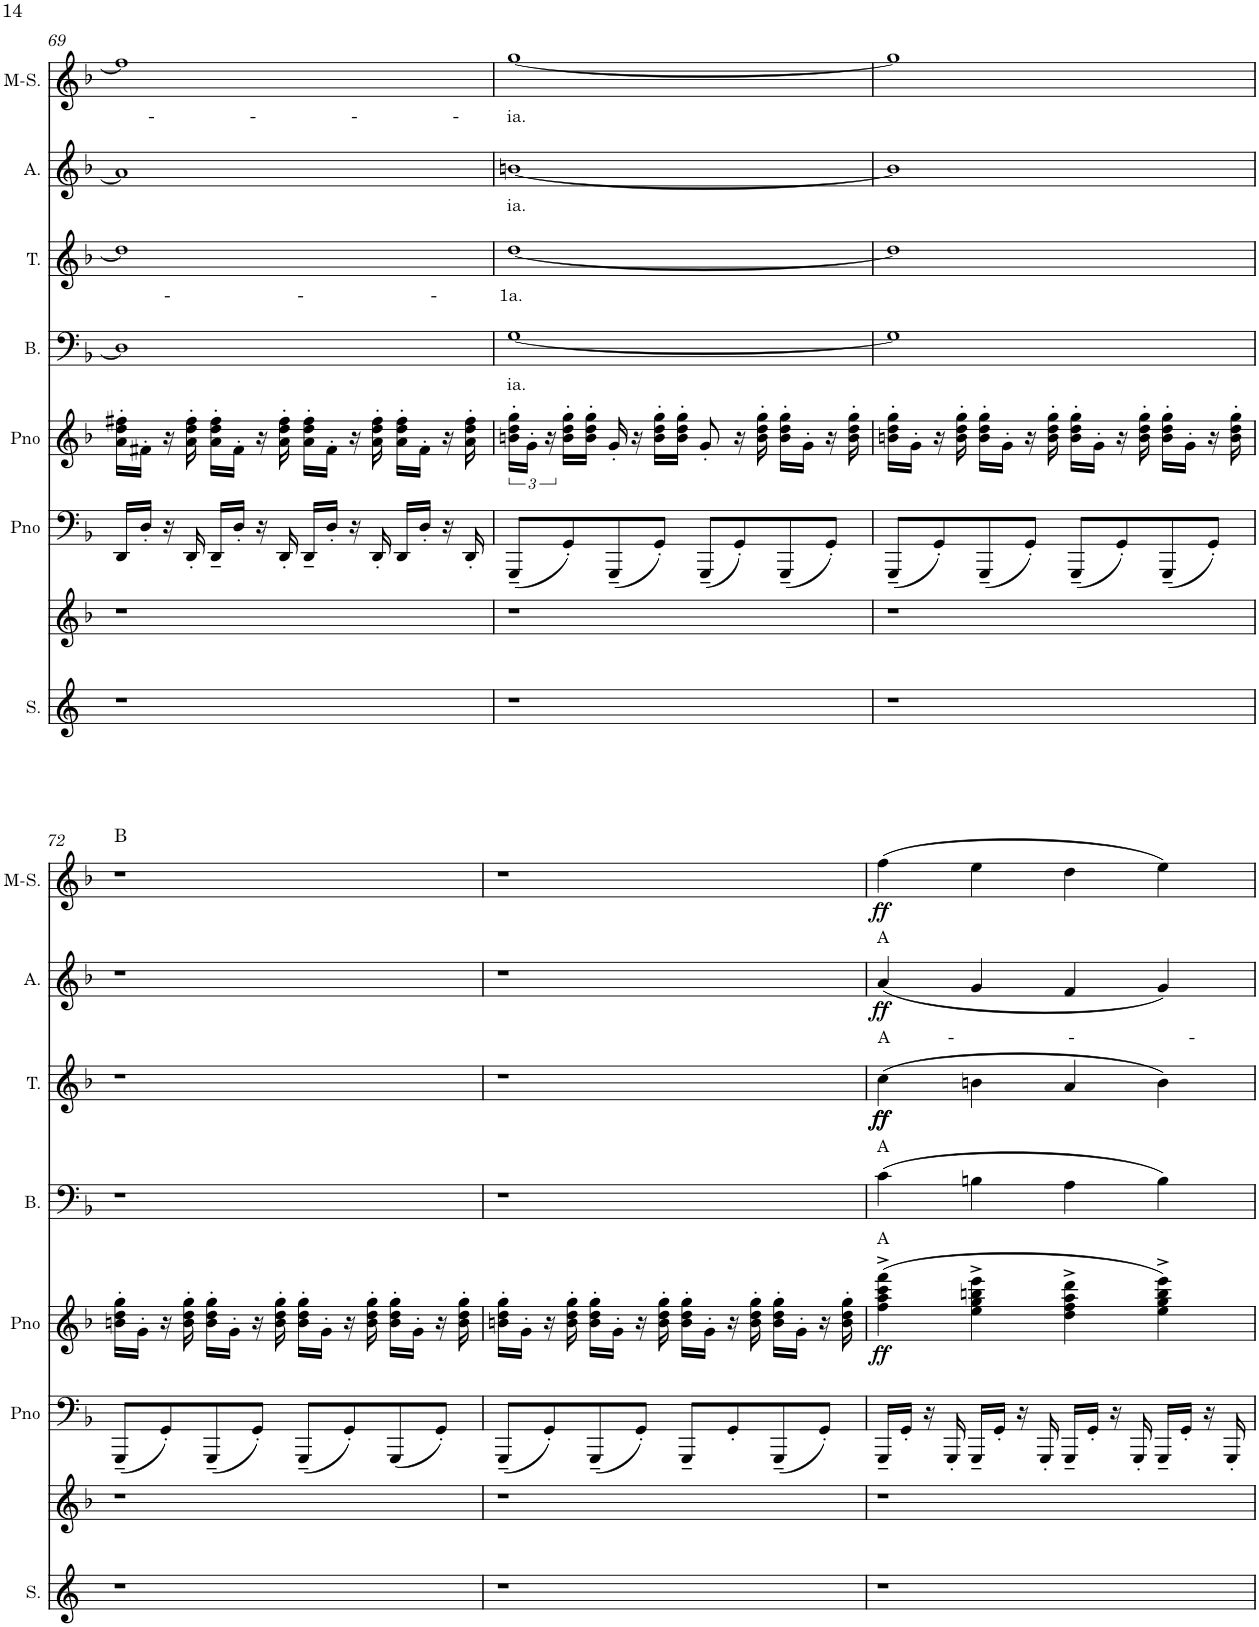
**kern	**kern	**kern	**kern	**dynam	**kern	**text	**kern	**text	**dynam	**kern	**text	**dynam	**kern	**text	**dynam	**harte
*part8	*part7	*part6	*part5	*part5	*part4	*part4	*part3	*part3	*part3	*part2	*part2	*part2	*part1	*part1	*part1	*part1
*staff8	*staff7	*staff6	*staff5	*staff5	*staff4	*staff4	*staff3	*staff3	*staff3	*staff2	*staff2	*staff2	*staff1	*staff1	*staff1	*
*I"Soprano	*I"Piano	*I"PIANO	*I"PIANO	*	*I"BASS	*	*I"TENOR	*	*	*I"ALTO	*	*	*I"Mezzo-soprano	*	*	*
*I'S.	*I'Pno	*I'Pno	*I'Pno	*	*I'B.	*	*I'T.	*	*	*I'A.	*	*	*I'M-S.	*	*	*
!!LO:PB:g=z
*clefG2	*clefG2	*clefF4	*clefG2	*	*clefF4	*	*clefG2	*	*	*clefG2	*	*	*clefG2	*	*	*
*k[]	*k[b-]	*k[b-]	*k[b-]	*	*k[b-]	*	*k[b-]	*	*	*k[b-]	*	*	*k[b-]	*	*	*
*	*	*M4/4	*M4/4	*	*M4/4	*	*M4/4	*	*	*M4/4	*	*	*M4/4	*	*	*
=69	=69	=69	=69	=69	=69	=69	=69	=69	=69	=69	=69	=69	=69	=69	=69	=69
1r	1r	16DD/LL	16a\' 16dd\' 16ff#X\'LL	.	1D]	.	1dd]	.	.	1a]	.	.	1ff#]	.	.	.
.	.	16D'/JJ	16f#X'\JJ	.	.	.	.	.	.	.	.	.	.	.	.	.
.	.	16r	16r	.	.	.	.	.	.	.	.	.	.	.	.	.
.	.	16DD'/	16a\' 16dd\' 16ff#\'	.	.	.	.	.	.	.	.	.	.	.	.	.
.	.	16DD~/LL	16a\' 16dd\' 16ff#\'LL	.	.	.	.	.	.	.	.	.	.	.	.	.
.	.	16D'/JJ	16f#'\JJ	.	.	.	.	.	.	.	.	.	.	.	.	.
.	.	16r	16r	.	.	.	.	.	.	.	.	.	.	.	.	.
.	.	16DD'/	16a\' 16dd\' 16ff#\'	.	.	.	.	.	.	.	.	.	.	.	.	.
.	.	16DD~/LL	16a\' 16dd\' 16ff#\'LL	.	.	.	.	.	.	.	.	.	.	.	.	.
.	.	16D'/JJ	16f#'\JJ	.	.	.	.	.	.	.	.	.	.	.	.	.
.	.	16r	16r	.	.	.	.	.	.	.	.	.	.	.	.	.
.	.	16DD'/	16a\' 16dd\' 16ff#\'	.	.	.	.	.	.	.	.	.	.	.	.	.
.	.	16DD/LL	16a\' 16dd\' 16ff#\'LL	.	.	.	.	.	.	.	.	.	.	.	.	.
.	.	16D'/JJ	16f#'\JJ	.	.	.	.	.	.	.	.	.	.	.	.	.
.	.	16r	16r	.	.	.	.	.	.	.	.	.	.	.	.	.
.	.	16DD'/	16a\' 16dd\' 16ff#\'	.	.	.	.	.	.	.	.	.	.	.	.	.
=70	=70	=70	=70	=70	=70	=70	=70	=70	=70	=70	=70	=70	=70	=70	=70	=70
!	!	!	!	!	!	!LO:LY:b	!	!LO:LY:b	!	!	!LO:LY:b	!	!	!LO:LY:b	!	!
1r	1r	(8GGG~/L	24bn\' 24dd\' 24gg\'LL	.	[1G	ia.	[1dd	-1a.	.	[1bn	ia.	.	[1gg	-ia.	.	.
.	.	.	24g'\JJ	.	.	.	.	.	.	.	.	.	.	.	.	.
.	.	.	24r	.	.	.	.	.	.	.	.	.	.	.	.	.
.	.	8GG'/)	16b\' 16dd\' 16gg\'LL	.	.	.	.	.	.	.	.	.	.	.	.	.
.	.	.	16b\' 16dd\' 16gg\'JJ	.	.	.	.	.	.	.	.	.	.	.	.	.
.	.	(8GGG~/	16g'/	.	.	.	.	.	.	.	.	.	.	.	.	.
.	.	.	16r	.	.	.	.	.	.	.	.	.	.	.	.	.
.	.	8GG'/J)	16b\' 16dd\' 16gg\'LL	.	.	.	.	.	.	.	.	.	.	.	.	.
.	.	.	16b\' 16dd\' 16gg\'JJ	.	.	.	.	.	.	.	.	.	.	.	.	.
.	.	(8GGG~/L	8g'/	.	.	.	.	.	.	.	.	.	.	.	.	.
.	.	8GG'/)	16r	.	.	.	.	.	.	.	.	.	.	.	.	.
.	.	.	16b\' 16dd\' 16gg\'	.	.	.	.	.	.	.	.	.	.	.	.	.
.	.	(8GGG~/	16b\' 16dd\' 16gg\'LL	.	.	.	.	.	.	.	.	.	.	.	.	.
.	.	.	16g'\JJ	.	.	.	.	.	.	.	.	.	.	.	.	.
.	.	8GG'/J)	16r	.	.	.	.	.	.	.	.	.	.	.	.	.
.	.	.	16b\' 16dd\' 16gg\'	.	.	.	.	.	.	.	.	.	.	.	.	.
=71	=71	=71	=71	=71	=71	=71	=71	=71	=71	=71	=71	=71	=71	=71	=71	=71
1r	1r	(8GGG~/L	16bn\' 16dd\' 16gg\'LL	.	1G]	.	1dd]	.	.	1b]	.	.	1gg]	.	.	.
.	.	.	16g'\JJ	.	.	.	.	.	.	.	.	.	.	.	.	.
.	.	8GG'/)	16r	.	.	.	.	.	.	.	.	.	.	.	.	.
.	.	.	16b\' 16dd\' 16gg\'	.	.	.	.	.	.	.	.	.	.	.	.	.
.	.	(8GGG~/	16b\' 16dd\' 16gg\'LL	.	.	.	.	.	.	.	.	.	.	.	.	.
.	.	.	16g'\JJ	.	.	.	.	.	.	.	.	.	.	.	.	.
.	.	8GG'/J)	16r	.	.	.	.	.	.	.	.	.	.	.	.	.
.	.	.	16b\' 16dd\' 16gg\'	.	.	.	.	.	.	.	.	.	.	.	.	.
.	.	(8GGG~/L	16b\' 16dd\' 16gg\'LL	.	.	.	.	.	.	.	.	.	.	.	.	.
.	.	.	16g'\JJ	.	.	.	.	.	.	.	.	.	.	.	.	.
.	.	8GG'/)	16r	.	.	.	.	.	.	.	.	.	.	.	.	.
.	.	.	16b\' 16dd\' 16gg\'	.	.	.	.	.	.	.	.	.	.	.	.	.
.	.	(8GGG~/	16b\' 16dd\' 16gg\'LL	.	.	.	.	.	.	.	.	.	.	.	.	.
.	.	.	16g'\JJ	.	.	.	.	.	.	.	.	.	.	.	.	.
.	.	8GG'/J)	16r	.	.	.	.	.	.	.	.	.	.	.	.	.
.	.	.	16b\' 16dd\' 16gg\'	.	.	.	.	.	.	.	.	.	.	.	.	.
!!LO:LB:g=z
=72	=72	=72	=72	=72	=72	=72	=72	=72	=72	=72	=72	=72	=72	=72	=72	=72
1r	1r	(8GGG~/L	16bn\' 16dd\' 16gg\'LL	.	1r	.	1r	.	.	1r	.	.	1r	.	.	B:maj
.	.	.	16g'\JJ	.	.	.	.	.	.	.	.	.	.	.	.	.
.	.	8GG'/)	16r	.	.	.	.	.	.	.	.	.	.	.	.	.
.	.	.	16b\' 16dd\' 16gg\'	.	.	.	.	.	.	.	.	.	.	.	.	.
.	.	(8GGG~/	16b\' 16dd\' 16gg\'LL	.	.	.	.	.	.	.	.	.	.	.	.	.
.	.	.	16g'\JJ	.	.	.	.	.	.	.	.	.	.	.	.	.
.	.	8GG'/J)	16r	.	.	.	.	.	.	.	.	.	.	.	.	.
.	.	.	16b\' 16dd\' 16gg\'	.	.	.	.	.	.	.	.	.	.	.	.	.
.	.	(8GGG~/L	16b\' 16dd\' 16gg\'LL	.	.	.	.	.	.	.	.	.	.	.	.	.
.	.	.	16g'\JJ	.	.	.	.	.	.	.	.	.	.	.	.	.
.	.	8GG'/)	16r	.	.	.	.	.	.	.	.	.	.	.	.	.
.	.	.	16b\' 16dd\' 16gg\'	.	.	.	.	.	.	.	.	.	.	.	.	.
.	.	(8GGG/	16b\' 16dd\' 16gg\'LL	.	.	.	.	.	.	.	.	.	.	.	.	.
.	.	.	16g'\JJ	.	.	.	.	.	.	.	.	.	.	.	.	.
.	.	8GG'/J)	16r	.	.	.	.	.	.	.	.	.	.	.	.	.
.	.	.	16b\' 16dd\' 16gg\'	.	.	.	.	.	.	.	.	.	.	.	.	.
=73	=73	=73	=73	=73	=73	=73	=73	=73	=73	=73	=73	=73	=73	=73	=73	=73
1r	1r	(8GGG~/L	16bn\' 16dd\' 16gg\'LL	.	1r	.	1r	.	.	1r	.	.	1r	.	.	.
.	.	.	16g'\JJ	.	.	.	.	.	.	.	.	.	.	.	.	.
.	.	8GG'/)	16r	.	.	.	.	.	.	.	.	.	.	.	.	.
.	.	.	16b\' 16dd\' 16gg\'	.	.	.	.	.	.	.	.	.	.	.	.	.
.	.	(8GGG~/	16b\' 16dd\' 16gg\'LL	.	.	.	.	.	.	.	.	.	.	.	.	.
.	.	.	16g'\JJ	.	.	.	.	.	.	.	.	.	.	.	.	.
.	.	8GG'/J)	16r	.	.	.	.	.	.	.	.	.	.	.	.	.
.	.	.	16b\' 16dd\' 16gg\'	.	.	.	.	.	.	.	.	.	.	.	.	.
.	.	8GGG~/L	16b\' 16dd\' 16gg\'LL	.	.	.	.	.	.	.	.	.	.	.	.	.
.	.	.	16g'\JJ	.	.	.	.	.	.	.	.	.	.	.	.	.
.	.	8GG'/	16r	.	.	.	.	.	.	.	.	.	.	.	.	.
.	.	.	16b\' 16dd\' 16gg\'	.	.	.	.	.	.	.	.	.	.	.	.	.
.	.	(8GGG~/	16b\' 16dd\' 16gg\'LL	.	.	.	.	.	.	.	.	.	.	.	.	.
.	.	.	16g'\JJ	.	.	.	.	.	.	.	.	.	.	.	.	.
.	.	8GG'/J)	16r	.	.	.	.	.	.	.	.	.	.	.	.	.
.	.	.	16b\' 16dd\' 16gg\'	.	.	.	.	.	.	.	.	.	.	.	.	.
=74	=74	=74	=74	=74	=74	=74	=74	=74	=74	=74	=74	=74	=74	=74	=74	=74
!	!	!	!	!LO:DY:b	!	!LO:LY:b	!	!LO:LY:b	!LO:DY:b	!	!LO:LY:b	!	!	!LO:LY:b	!	!
!	!	!	!	!	!	!	!	!	!LO:DY:n=1:b	!	!	!LO:DY:b	!	!	!LO:DY:b	!
1r	1r	16GGG~/LL	(4ff\^ 4aa\^ 4ccc\^ 4fff\^	ff	(4c\	A	(4cc\	A	ff ff	(4a/	A-	ff	(4ff\	A	ff	.
.	.	16GG'/JJ	.	.	.	.	.	.	.	.	.	.	.	.	.	.
.	.	16r	.	.	.	.	.	.	.	.	.	.	.	.	.	.
.	.	16GGG'/	.	.	.	.	.	.	.	.	.	.	.	.	.	.
.	.	16GGG~/LL	4ee\^ 4gg\^ 4bbn\^ 4eee\^	.	4Bn\	.	4bn\	.	.	4g/	.	.	4ee\	.	.	.
.	.	16GG'/JJ	.	.	.	.	.	.	.	.	.	.	.	.	.	.
.	.	16r	.	.	.	.	.	.	.	.	.	.	.	.	.	.
.	.	16GGG'/	.	.	.	.	.	.	.	.	.	.	.	.	.	.
.	.	16GGG~/LL	4dd\^ 4ff\^ 4aa\^ 4ddd\^	.	4A\	.	4a/	.	.	4f/	.	.	4dd\	.	.	.
.	.	16GG'/JJ	.	.	.	.	.	.	.	.	.	.	.	.	.	.
.	.	16r	.	.	.	.	.	.	.	.	.	.	.	.	.	.
.	.	16GGG'/	.	.	.	.	.	.	.	.	.	.	.	.	.	.
.	.	16GGG~/LL	4ee\^ 4gg\^ 4bb\^ 4eee\^)	.	4B\)	.	4b\)	.	.	4g/)	.	.	4ee\)	.	.	.
.	.	16GG'/JJ	.	.	.	.	.	.	.	.	.	.	.	.	.	.
.	.	16r	.	.	.	.	.	.	.	.	.	.	.	.	.	.
.	.	16GGG'/	.	.	.	.	.	.	.	.	.	.	.	.	.	.
=	=	=	=	=	=	=	=	=	=	=	=	=	=	=	=	=
*-	*-	*-	*-	*-	*-	*-	*-	*-	*-	*-	*-	*-	*-	*-	*-	*-
